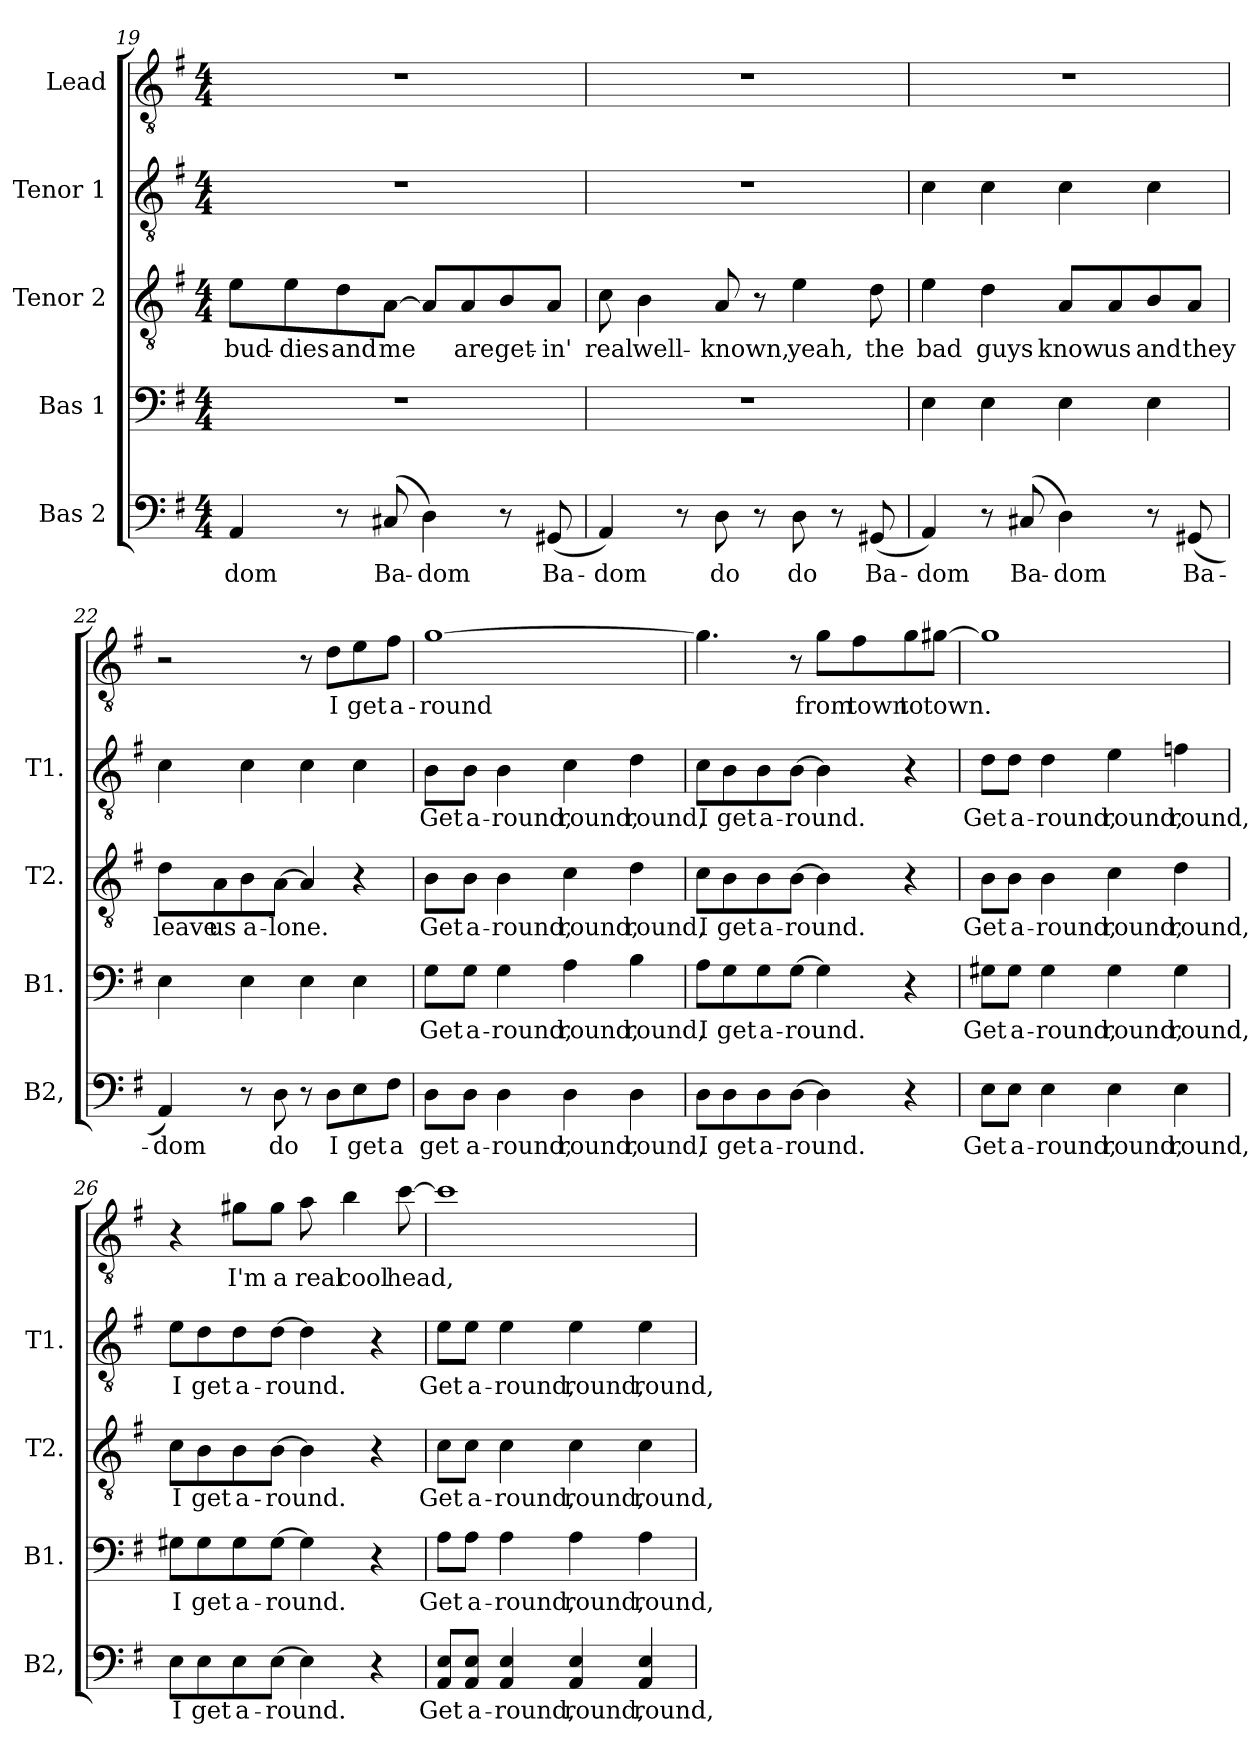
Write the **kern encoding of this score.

**kern	**text	**kern	**text	**kern	**text	**kern	**text	**kern	**text
*part5	*part5	*part4	*part4	*part3	*part3	*part2	*part2	*part1	*part1
*staff5	*staff5	*staff4	*staff4	*staff3	*staff3	*staff2	*staff2	*staff1	*staff1
*I"Bas 2	*	*I"Bas 1	*	*I"Tenor 2	*	*I"Tenor 1	*	*I"Lead	*
*I'B2,	*	*I'B1.	*	*I'T2.	*	*I'T1.	*	*	*
*clefF4	*	*clefF4	*	*clefGv2	*	*clefGv2	*	*clefGv2	*
*k[f#]	*	*k[f#]	*	*k[f#]	*	*k[f#]	*	*k[f#]	*
*M4/4	*	*M4/4	*	*M4/4	*	*M4/4	*	*M4/4	*
=19	=19	=19	=19	=19	=19	=19	=19	=19	=19
!	!LO:LY:b	!	!	!	!LO:LY:b	!	!	!	!
4AA/	-dom	1r	.	8e\L	bud-	1r	.	1r	.
!	!	!	!	!	!LO:LY:b	!	!	!	!
.	.	.	.	8e\	-dies	.	.	.	.
!	!	!	!	!	!LO:LY:b	!	!	!	!
8r	.	.	.	8d\	and	.	.	.	.
!	!LO:LY:b	!	!	!	!LO:LY:b	!	!	!	!
(8C#X/	Ba-	.	.	[8A\J	me	.	.	.	.
!	!LO:LY:b	!	!	!	!	!	!	!	!
4D\)	-dom	.	.	8A/L]	.	.	.	.	.
!	!	!	!	!	!LO:LY:b	!	!	!	!
.	.	.	.	8A/	are	.	.	.	.
!	!	!	!	!	!LO:LY:b	!	!	!	!
8r	.	.	.	8B/	get-	.	.	.	.
!	!LO:LY:b	!	!	!	!LO:LY:b	!	!	!	!
(8GG#X/	Ba-	.	.	8A/J	-in'	.	.	.	.
!!LO:LB:g=z
=20	=20	=20	=20	=20	=20	=20	=20	=20	=20
!	!LO:LY:b	!	!	!	!LO:LY:b	!	!	!	!
4AA/)	-dom	1r	.	8c\	real	1r	.	1r	.
!	!	!	!	!	!LO:LY:b	!	!	!	!
.	.	.	.	4B\	well-	.	.	.	.
8r	.	.	.	.	.	.	.	.	.
!	!LO:LY:b	!	!	!	!LO:LY:b	!	!	!	!
8D\	do	.	.	8A/	-known,	.	.	.	.
8r	.	.	.	8r	.	.	.	.	.
!	!LO:LY:b	!	!	!	!LO:LY:b	!	!	!	!
8D\	do	.	.	4e\	yeah,	.	.	.	.
8r	.	.	.	.	.	.	.	.	.
!	!LO:LY:b	!	!	!	!LO:LY:b	!	!	!	!
(8GG#X/	Ba-	.	.	8d\	the	.	.	.	.
=21	=21	=21	=21	=21	=21	=21	=21	=21	=21
!	!LO:LY:b	!	!	!	!LO:LY:b	!	!	!	!
4AA/)	-dom	4E\	.	4e\	bad	4c\	.	1r	.
!	!	!	!	!	!LO:LY:b	!	!	!	!
8r	.	4E\	.	4d\	guys	4c\	.	.	.
!	!LO:LY:b	!	!	!	!	!	!	!	!
(8C#X/	Ba-	.	.	.	.	.	.	.	.
!	!LO:LY:b	!	!	!	!LO:LY:b	!	!	!	!
4D\)	-dom	4E\	.	8A/L	know	4c\	.	.	.
!	!	!	!	!	!LO:LY:b	!	!	!	!
.	.	.	.	8A/	us	.	.	.	.
!	!	!	!	!	!LO:LY:b	!	!	!	!
8r	.	4E\	.	8B/	and	4c\	.	.	.
!	!LO:LY:b	!	!	!	!LO:LY:b	!	!	!	!
(8GG#X/	Ba-	.	.	8A/J	they	.	.	.	.
=22	=22	=22	=22	=22	=22	=22	=22	=22	=22
!	!LO:LY:b	!	!	!	!LO:LY:b	!	!	!	!
4AA/)	-dom	4E\	.	8d\L	leave	4c\	.	2r	.
!	!	!	!	!	!LO:LY:b	!	!	!	!
.	.	.	.	8A\	us	.	.	.	.
!	!	!	!	!	!LO:LY:b	!	!	!	!
8r	.	4E\	.	8B\	a-	4c\	.	.	.
!	!LO:LY:b	!	!	!	!LO:LY:b	!	!	!	!
8D\	do	.	.	[8A\J	-lone.	.	.	.	.
8r	.	4E\	.	4A/]	.	4c\	.	8r	.
!	!LO:LY:b	!	!	!	!	!	!	!	!LO:LY:b
8D\L	I	.	.	.	.	.	.	8d\L	I
!	!LO:LY:b	!	!	!	!	!	!	!	!LO:LY:b
8E\	get	4E\	.	4r	.	4c\	.	8e\	get
!	!LO:LY:b	!	!	!	!	!	!	!	!LO:LY:b
8F#\J	a	.	.	.	.	.	.	8f#\J	a-
!!LO:PB:g=z
=23	=23	=23	=23	=23	=23	=23	=23	=23	=23
!	!LO:LY:b	!	!LO:LY:b	!	!LO:LY:b	!	!LO:LY:b	!	!LO:LY:b
8D\L	get	8G\L	Get	8B\L	Get	8B\L	Get	[1g	-round
!	!LO:LY:b	!	!LO:LY:b	!	!LO:LY:b	!	!LO:LY:b	!	!
8D\J	a-	8G\J	a-	8B\J	a-	8B\J	a-	.	.
!	!LO:LY:b	!	!LO:LY:b	!	!LO:LY:b	!	!LO:LY:b	!	!
4D\	-round,	4G\	-round,	4B\	-round,	4B\	-round,	.	.
!	!LO:LY:b	!	!LO:LY:b	!	!LO:LY:b	!	!LO:LY:b	!	!
4D\	round,	4A\	round,	4c\	round,	4c\	round,	.	.
!	!LO:LY:b	!	!LO:LY:b	!	!LO:LY:b	!	!LO:LY:b	!	!
4D\	round,	4B\	round,	4d\	round,	4d\	round,	.	.
=24	=24	=24	=24	=24	=24	=24	=24	=24	=24
!	!LO:LY:b	!	!LO:LY:b	!	!LO:LY:b	!	!LO:LY:b	!	!
8D\L	I	8A\L	I	8c\L	I	8c\L	I	4.g\]	.
!	!LO:LY:b	!	!LO:LY:b	!	!LO:LY:b	!	!LO:LY:b	!	!
8D\	get	8G\	get	8B\	get	8B\	get	.	.
!	!LO:LY:b	!	!LO:LY:b	!	!LO:LY:b	!	!LO:LY:b	!	!
8D\	a-	8G\	a-	8B\	a-	8B\	a-	.	.
!	!LO:LY:b	!	!LO:LY:b	!	!LO:LY:b	!	!LO:LY:b	!	!
[8D\J	-round.	[8G\J	-round.	[8B\J	-round.	[8B\J	-round.	8r	.
!	!	!	!	!	!	!	!	!	!LO:LY:b
4D\]	.	4G\]	.	4B\]	.	4B\]	.	8g\L	from
!	!	!	!	!	!	!	!	!	!LO:LY:b
.	.	.	.	.	.	.	.	8f#\	town
!	!	!	!	!	!	!	!	!	!LO:LY:b
4r	.	4r	.	4r	.	4r	.	8g\	to
!	!	!	!	!	!	!	!	!	!LO:LY:b
.	.	.	.	.	.	.	.	[8g#X\J	town.
=25	=25	=25	=25	=25	=25	=25	=25	=25	=25
!	!LO:LY:b	!	!LO:LY:b	!	!LO:LY:b	!	!LO:LY:b	!	!
8E\L	Get	8G#X\L	Get	8B\L	Get	8d\L	Get	1g#]	.
!	!LO:LY:b	!	!LO:LY:b	!	!LO:LY:b	!	!LO:LY:b	!	!
8E\J	a-	8G#\J	a-	8B\J	a-	8d\J	a-	.	.
!	!LO:LY:b	!	!LO:LY:b	!	!LO:LY:b	!	!LO:LY:b	!	!
4E\	-round,	4G#\	-round,	4B\	-round,	4d\	-round,	.	.
!	!LO:LY:b	!	!LO:LY:b	!	!LO:LY:b	!	!LO:LY:b	!	!
4E\	round,	4G#\	round,	4c\	round,	4e\	round,	.	.
!	!LO:LY:b	!	!LO:LY:b	!	!LO:LY:b	!	!LO:LY:b	!	!
4E\	round,	4G#\	round,	4d\	round,	4fn\	round,	.	.
!!LO:LB:g=z
=26	=26	=26	=26	=26	=26	=26	=26	=26	=26
!	!LO:LY:b	!	!LO:LY:b	!	!LO:LY:b	!	!LO:LY:b	!	!
8E\L	I	8G#X\L	I	8c\L	I	8e\L	I	4r	.
!	!LO:LY:b	!	!LO:LY:b	!	!LO:LY:b	!	!LO:LY:b	!	!
8E\	get	8G#\	get	8B\	get	8d\	get	.	.
!	!LO:LY:b	!	!LO:LY:b	!	!LO:LY:b	!	!LO:LY:b	!	!LO:LY:b
8E\	a-	8G#\	a-	8B\	a-	8d\	a-	8g#X\L	I'm
!	!LO:LY:b	!	!LO:LY:b	!	!LO:LY:b	!	!LO:LY:b	!	!LO:LY:b
[8E\J	-round.	[8G#\J	-round.	[8B\J	-round.	[8d\J	-round.	8g#\J	a
!	!	!	!	!	!	!	!	!	!LO:LY:b
4E\]	.	4G#\]	.	4B\]	.	4d\]	.	8a\	real
!	!	!	!	!	!	!	!	!	!LO:LY:b
.	.	.	.	.	.	.	.	4b\	cool
4r	.	4r	.	4r	.	4r	.	.	.
!	!	!	!	!	!	!	!	!	!LO:LY:b
.	.	.	.	.	.	.	.	[8cc\	head,
=27	=27	=27	=27	=27	=27	=27	=27	=27	=27
!	!LO:LY:b	!	!LO:LY:b	!	!LO:LY:b	!	!LO:LY:b	!	!
8AA/ 8E/L	Get	8A\L	Get	8c\L	Get	8e\L	Get	1cc]	.
!	!LO:LY:b	!	!LO:LY:b	!	!LO:LY:b	!	!LO:LY:b	!	!
8AA/ 8E/J	a-	8A\J	a-	8c\J	a-	8e\J	a-	.	.
!	!LO:LY:b	!	!LO:LY:b	!	!LO:LY:b	!	!LO:LY:b	!	!
4AA/ 4E/	-round,	4A\	-round,	4c\	-round,	4e\	-round,	.	.
!	!LO:LY:b	!	!LO:LY:b	!	!LO:LY:b	!	!LO:LY:b	!	!
4AA/ 4E/	round,	4A\	round,	4c\	round,	4e\	round,	.	.
!	!LO:LY:b	!	!LO:LY:b	!	!LO:LY:b	!	!LO:LY:b	!	!
4AA/ 4E/	round,	4A\	round,	4c\	round,	4e\	round,	.	.
=	=	=	=	=	=	=	=	=	=
*-	*-	*-	*-	*-	*-	*-	*-	*-	*-
